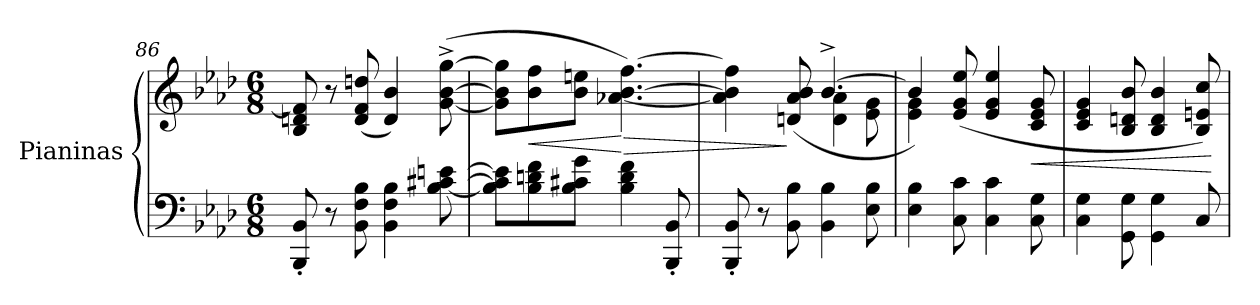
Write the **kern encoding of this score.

**kern	**kern	**dynam
*part1	*part1	*part1
*staff2	*staff1	*staff1/2
*I"Pianinas	*	*
*clefF4	*clefG2	*
*k[b-e-a-d-]	*k[b-e-a-d-]	*
*M6/8	*M6/8	*
=86	=86	=86
8BBB-/' 8BB-/'	8B-/ 8dn/ 8f/]	.
8r	8r	.
8BB-\ 8F\ 8B-\	(>8d/ 8f/ 8ddn/	.
4BB-\ 4F\ 4B-\	4d/ 4b-/)	.
[8B-\ [8c#X\ [8en\	(>[8g\^ [8b-\^ [8gg\^	.
=87	=87	=87
8B-\] 8c#\] 8e\]L	8g\] 8b-\] 8gg\]L	.
!	!	!LO:HP:b
8B-\ 8dn\ 8f\	8b-\ 8ff\	<
8B-\ 8c#X\ 8g\J	8b-\ 8een\J	.
!	!	!LO:HP:n=1:b
4B-\ 4d\ 4f\	[4.a-X\ [4.b-\ [4.ff\)	[ >
8BBB-/' 8BB-/'	.	.
=88	=88	=88
*	*^	*
8BBB-/' 8BB-/'	4a-\] 4b-\] 4ff\]	4.ryy	.
8r	.	.	.
8BB-\ 8B-\	(>8dn/ 8a-/ 8b-/	.	]
4BB-\ 4B-\	[4.b-^/	4d\ 4a-\	.
8E-\ 8B-\	.	8e-\ 8g\	.
=89	=89	=89	=89
4E-\ 4B-\	4b-/])	4e-\ 4g\	.
8C\ 8c\	(<8e-/ 8g/ 8ee-/	2ryy	.
4C\ 4c\	4e-/ 4g/ 4ee-/	.	.
!	!	!	!LO:HP:b
8C\ 8G\	8c/ 8e-/ 8g/	.	<
*	*v	*v	*
!!LO:LB:g=z
=90	=90	=90
4C\ 4G\	4c/ 4e-/ 4g/	.
8GG\ 8G\	8B-/ 8dn/ 8b-/	.
4GG\ 4G\	4B-/ 4d/ 4b-/	.
8C/	8B-/ 8en/ 8cc/)	.
.	.	[
=	=	=
*-	*-	*-
